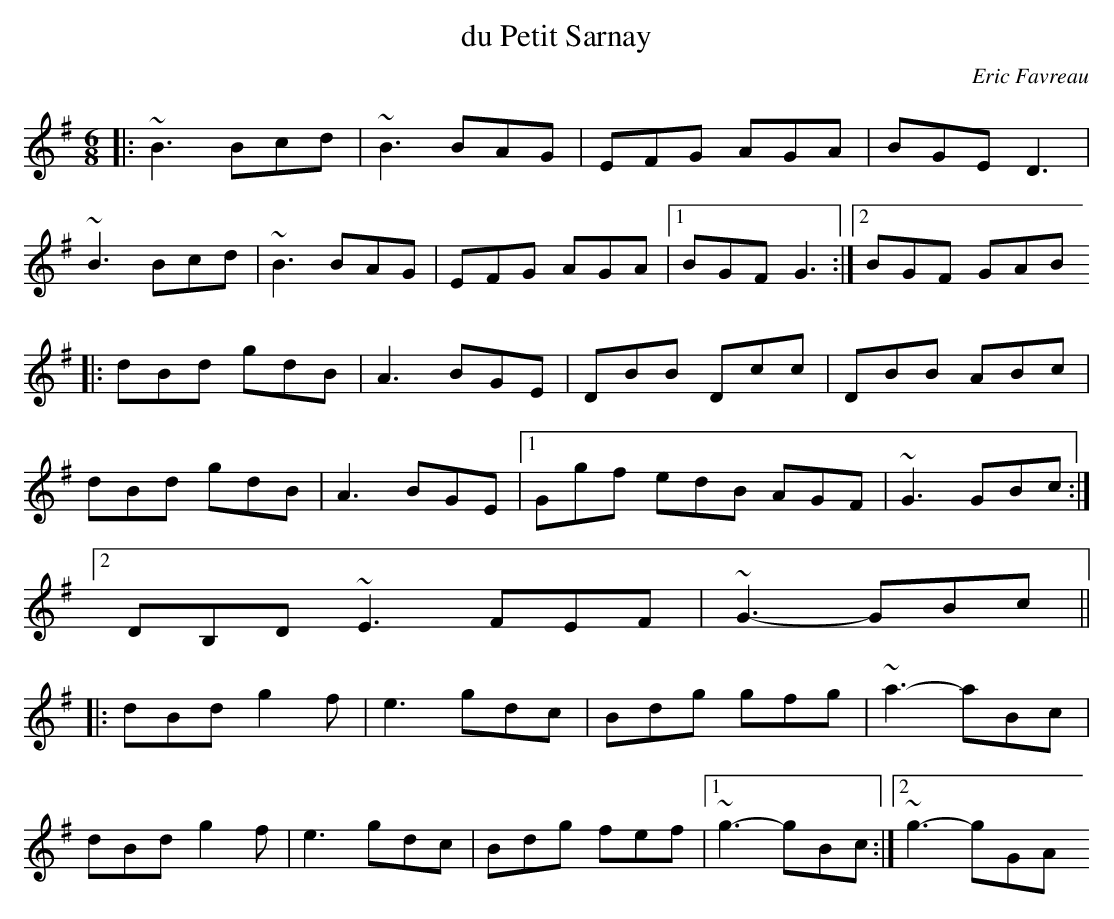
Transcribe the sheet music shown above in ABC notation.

X:1
T:du Petit Sarnay
C:Eric Favreau
M:6/8
L:1/8
K:G
||: ~B3 Bcd | ~B3 BAG | EFG AGA | BGE D3 |
~B3 Bcd | ~B3 BAG | EFG AGA |1 BGF G3 :|2 BGF GAB
||: dBd gdB | A3 BGE | DBB Dcc | DBB ABc |
dBd gdB | A3 BGE |1 Ggf edB AGF | ~G3 GBc :|2
DB,D ~E3 FEF | ~G3- GBc ||:
dBd g2f | e3 gdc | Bdg gfg | ~a3- aBc |
dBd g2f | e3 gdc | Bdg fef |1 ~g3- gBc :|2 ~g3- gGA
